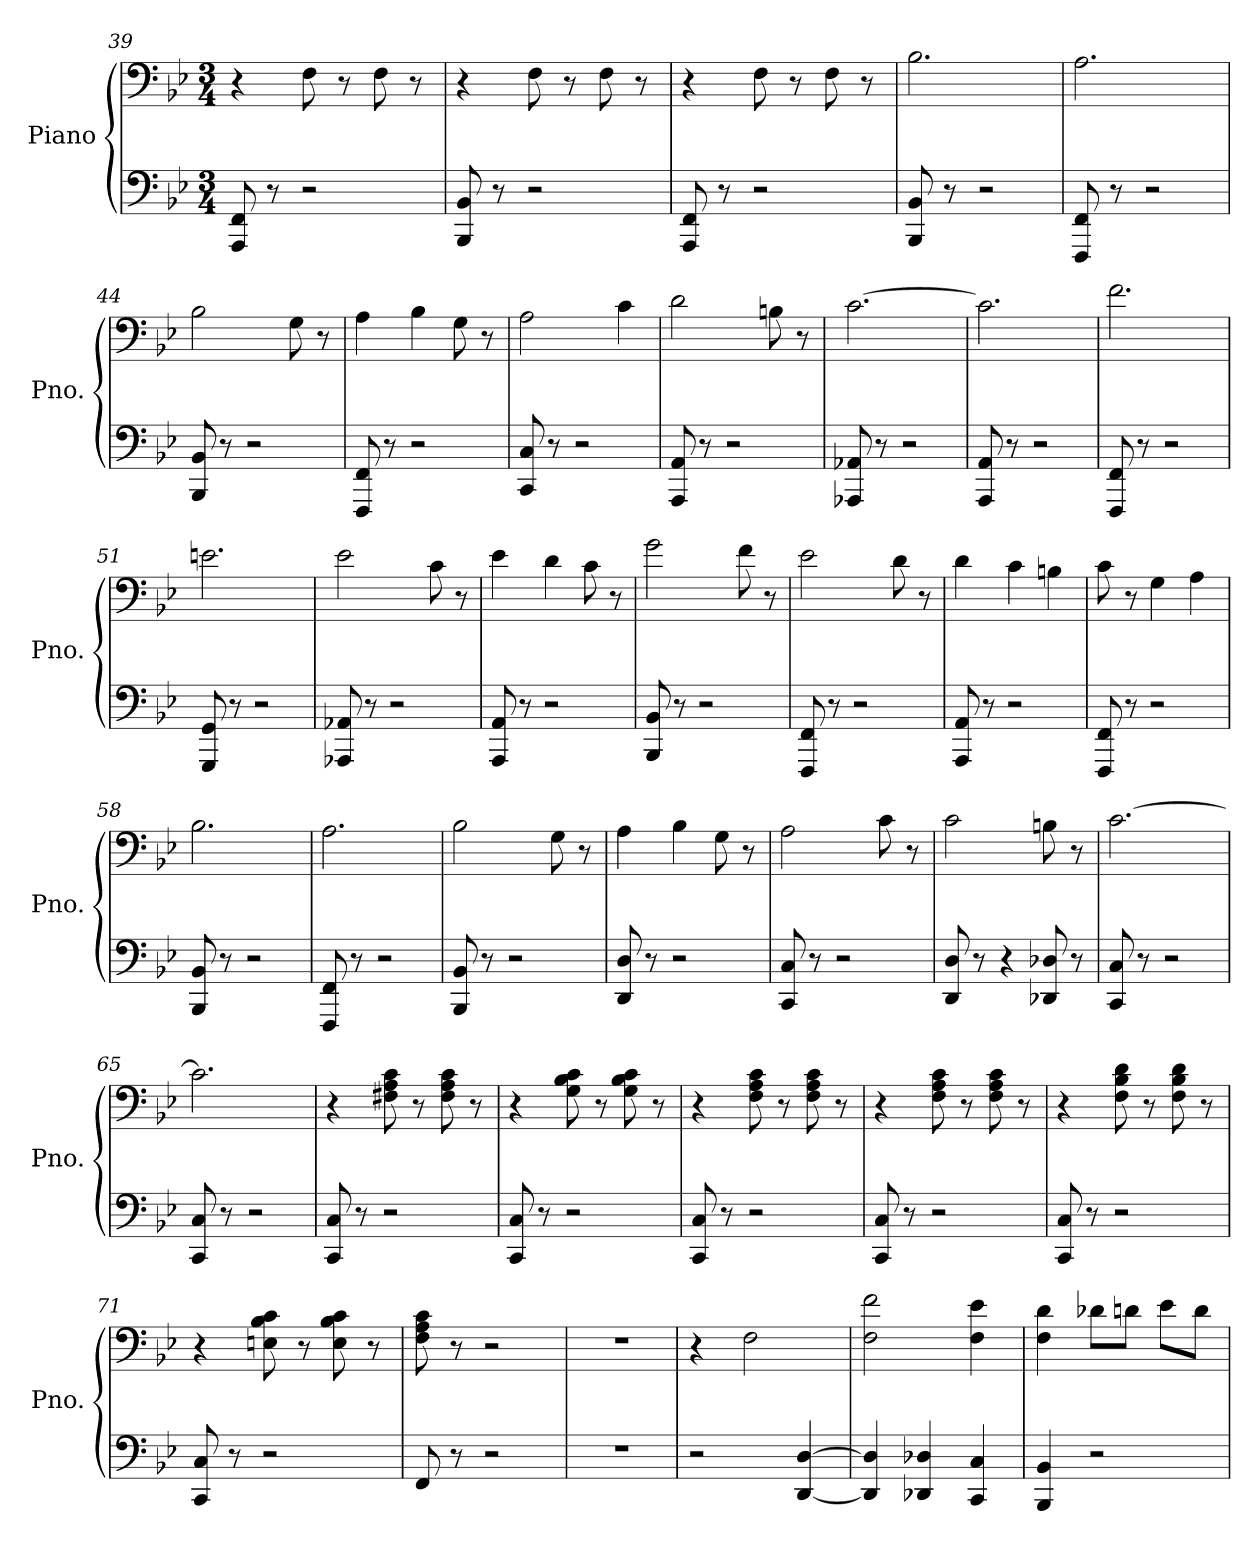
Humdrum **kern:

**kern	**kern
*part1	*part1
*staff2	*staff1
*I"Piano	*
*I'Pno.	*
*clefF4	*clefF4
*k[b-e-]	*k[b-e-]
*M3/4	*M3/4
=39	=39
8AAA/ 8FF/	4r
8r	.
2r	8F\
.	8r
.	8F\
.	8r
=40	=40
8BBB-/ 8BB-/	4r
8r	.
2r	8F\
.	8r
.	8F\
.	8r
=41	=41
8AAA/ 8FF/	4r
8r	.
2r	8F\
.	8r
.	8F\
.	8r
=42	=42
8BBB-/ 8BB-/	2.B-\
8r	.
2r	.
!!LO:LB:g=z
=43	=43
8FFF/ 8FF/	2.A\
8r	.
2r	.
=44	=44
8BBB-/ 8BB-/	2B-\
8r	.
2r	.
.	8G\
.	8r
=45	=45
8FFF/ 8FF/	4A\
8r	.
2r	4B-\
.	8G\
.	8r
=46	=46
8CC/ 8C/	2A\
8r	.
2r	.
.	4c\
=47	=47
8AAA/ 8AA/	2d\
8r	.
2r	.
.	8Bn\
.	8r
=48	=48
8AAA-X/ 8AA-X/	[2.c\
8r	.
2r	.
=49	=49
8AAA/ 8AA/	2.c\]
8r	.
2r	.
=50	=50
8FFF/ 8FF/	2.f\
8r	.
2r	.
=51	=51
8GGG/ 8GG/	2.en\
8r	.
2r	.
!!LO:PB:g=z
=52	=52
8AAA-X/ 8AA-X/	2e-\
8r	.
2r	.
.	8c\
.	8r
=53	=53
8AAA/ 8AA/	4e-\
8r	.
2r	4d\
.	8c\
.	8r
=54	=54
8BBB-/ 8BB-/	2g\
8r	.
2r	.
.	8f\
.	8r
=55	=55
8FFF/ 8FF/	2e-\
8r	.
2r	.
.	8d\
.	8r
=56	=56
8AAA/ 8AA/	4d\
8r	.
2r	4c\
.	4Bn\
=57	=57
8FFF/ 8FF/	8c\
8r	8r
2r	4G\
.	4A\
=58	=58
8BBB-/ 8BB-/	2.B-\
8r	.
2r	.
=59	=59
8FFF/ 8FF/	2.A\
8r	.
2r	.
!!LO:LB:g=z
=60	=60
8BBB-/ 8BB-/	2B-\
8r	.
2r	.
.	8G\
.	8r
=61	=61
8DD/ 8D/	4A\
8r	.
2r	4B-\
.	8G\
.	8r
=62	=62
8CC/ 8C/	2A\
8r	.
2r	.
.	8c\
.	8r
=63	=63
8DD/ 8D/	2c\
8r	.
4r	.
8DD-X/ 8D-X/	8Bn\
8r	8r
=64	=64
8CC/ 8C/	[2.c\
8r	.
2r	.
=65	=65
8CC/ 8C/	2.c\]
8r	.
2r	.
=66	=66
8CC/ 8C/	4r
8r	.
2r	8F#X\ 8A\ 8c\
.	8r
.	8F#\ 8A\ 8c\
.	8r
!!LO:LB:g=z
=67	=67
8CC/ 8C/	4r
8r	.
2r	8G\ 8B-\ 8c\
.	8r
.	8G\ 8B-\ 8c\
.	8r
=68	=68
8CC/ 8C/	4r
8r	.
2r	8F\ 8A\ 8c\
.	8r
.	8F\ 8A\ 8c\
.	8r
=69	=69
8CC/ 8C/	4r
8r	.
2r	8F\ 8A\ 8c\
.	8r
.	8F\ 8A\ 8c\
.	8r
=70	=70
8CC/ 8C/	4r
8r	.
2r	8F\ 8B-\ 8d\
.	8r
.	8F\ 8B-\ 8d\
.	8r
=71	=71
8CC/ 8C/	4r
8r	.
2r	8En\ 8B-\ 8c\
.	8r
.	8E\ 8B-\ 8c\
.	8r
=72	=72
8FF/	8F\ 8A\ 8c\
8r	8r
2r	2r
=73	=73
2.r	2.r
=74	=74
2r	4r
.	2F\
[4DD/ [4D/	.
!!LO:LB:g=z
=75	=75
4DD/] 4D/]	2F\ 2f\
4DD-X/ 4D-X/	.
4CC/ 4C/	4F\ 4e-\
=76	=76
4BBB-/ 4BB-/	4F\ 4d\
2r	8d-X\L
.	8dn\J
.	8e-\L
.	8d\J
=	=
*-	*-
